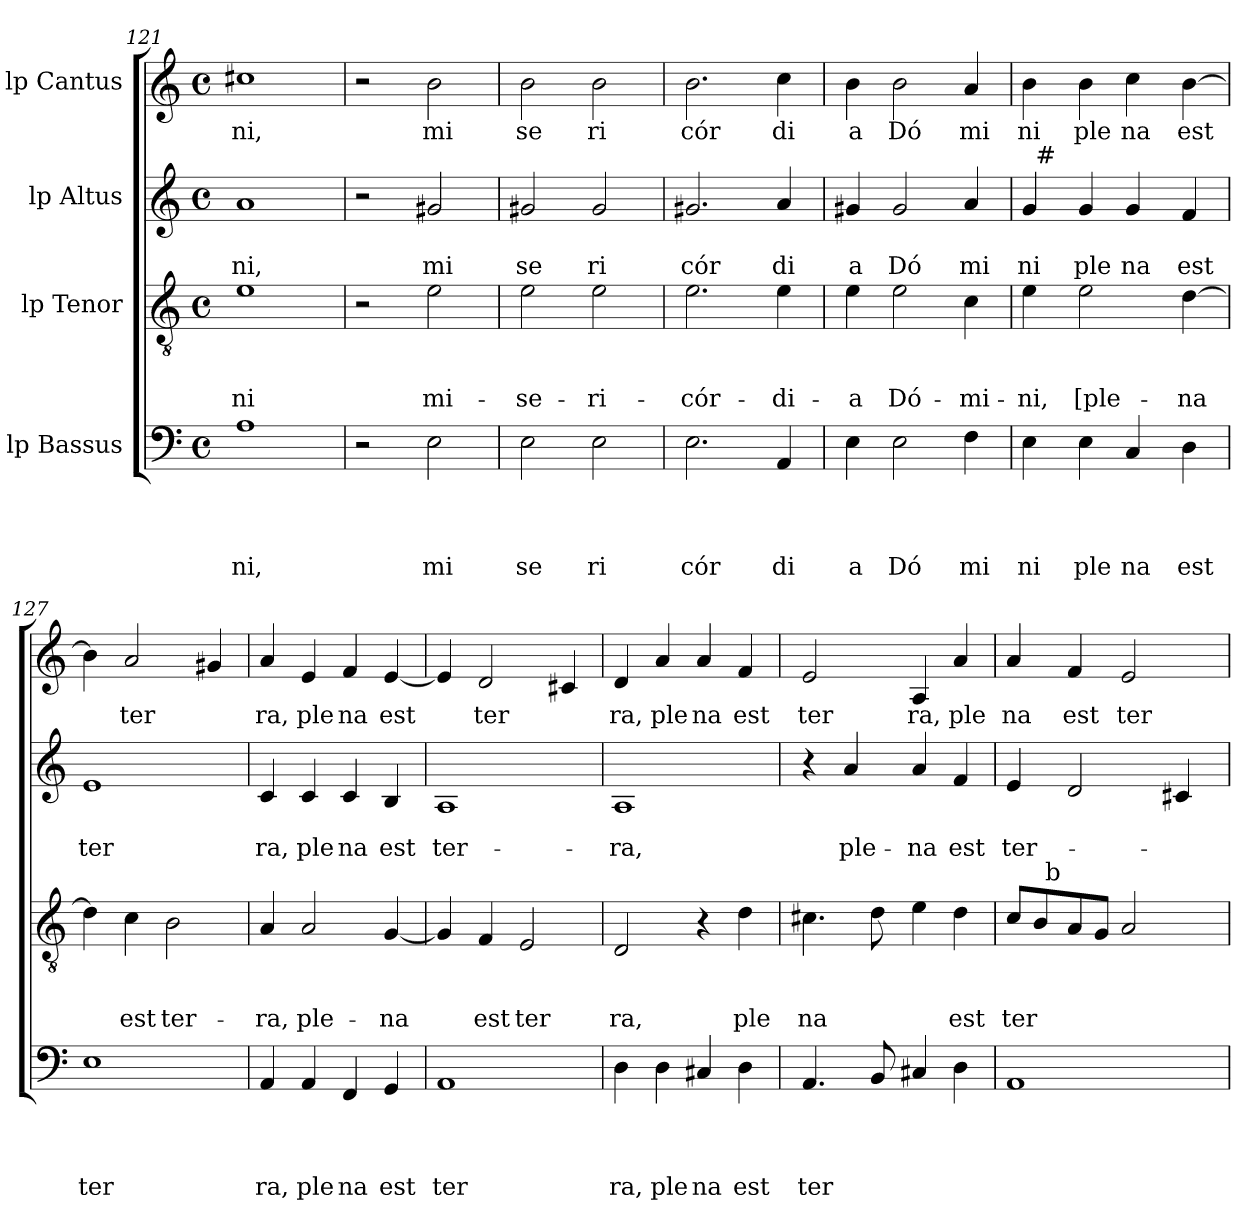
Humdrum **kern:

**kern	**text	**text	**text	**text	**kern	**text	**text	**text	**kern	**text	**text	**kern	**text
*part4	*part4	*part4	*part4	*part4	*part3	*part3	*part3	*part3	*part2	*part2	*part2	*part1	*part1
*staff4	*staff4	*staff4	*staff4	*staff4	*staff3	*staff3	*staff3	*staff3	*staff2	*staff2	*staff2	*staff1	*staff1
*I"lp Bassus	*	*	*	*	*I"lp Tenor	*	*	*	*I"lp Altus	*	*	*I"lp Cantus	*
*clefF4	*	*	*	*	*clefGv2	*	*	*	*clefG2	*	*	*clefG2	*
*k[]	*	*	*	*	*k[]	*	*	*	*k[]	*	*	*k[]	*
*C:	*	*	*	*	*C:	*	*	*	*C:	*	*	*C:	*
*M4/4	*	*	*	*	*M4/4	*	*	*	*M4/4	*	*	*M4/4	*
*met(c)	*	*	*	*	*met(c)	*	*	*	*met(c)	*	*	*met(c)	*
=121	=121	=121	=121	=121	=121	=121	=121	=121	=121	=121	=121	=121	=121
!	!	!	!	!LO:LY:b	!	!	!	!LO:LY:b	!	!	!LO:LY:b	!	!LO:LY:b
1A	.	.	.	ni,	1e	.	.	-ni	1a	.	ni,	1cc#X	ni,
=122	=122	=122	=122	=122	=122	=122	=122	=122	=122	=122	=122	=122	=122
2r	.	.	.	.	2r	.	.	.	2r	.	.	2r	.
!	!	!	!	!LO:LY:b	!	!	!	!LO:LY:b	!	!	!LO:LY:b	!	!LO:LY:b
2E\	.	.	.	mi	2e\	.	.	mi-	2g#X/	.	mi	2b\	mi
=123	=123	=123	=123	=123	=123	=123	=123	=123	=123	=123	=123	=123	=123
!	!	!	!	!LO:LY:b	!	!	!	!LO:LY:b	!	!	!LO:LY:b	!	!LO:LY:b
2E\	.	.	.	se	2e\	.	.	-se-	2g#X/	.	se	2b\	se
!	!	!	!	!LO:LY:b	!	!	!	!LO:LY:b	!	!	!LO:LY:b	!	!LO:LY:b
2E\	.	.	.	ri	2e\	.	.	-ri-	2g#/	.	ri	2b\	ri
=124	=124	=124	=124	=124	=124	=124	=124	=124	=124	=124	=124	=124	=124
!	!	!	!	!LO:LY:b	!	!	!	!LO:LY:b	!	!	!LO:LY:b	!	!LO:LY:b
2.E\	.	.	.	cór	2.e\	.	.	-cór-	2.g#X/	.	cór	2.b\	cór
!	!	!	!	!LO:LY:b	!	!	!	!LO:LY:b	!	!	!LO:LY:b	!	!LO:LY:b
4AA/	.	.	.	di	4e\	.	.	-di-	4a/	.	di	4cc\	di
=125	=125	=125	=125	=125	=125	=125	=125	=125	=125	=125	=125	=125	=125
!	!	!	!	!LO:LY:b	!	!	!	!LO:LY:b	!	!	!LO:LY:b	!	!LO:LY:b
4E\	.	.	.	a	4e\	.	.	-a	4g#X/	.	a	4b\	a
!	!	!	!	!LO:LY:b	!	!	!	!LO:LY:b	!	!	!LO:LY:b	!	!LO:LY:b
2E\	.	.	.	Dó	2e\	.	.	Dó-	2g#/	.	Dó	2b\	Dó
!	!	!	!	!LO:LY:b	!	!	!	!LO:LY:b	!	!	!LO:LY:b	!	!LO:LY:b
4F\	.	.	.	mi	4c\	.	.	-mi-	4a/	.	mi	4a/	mi
=126	=126	=126	=126	=126	=126	=126	=126	=126	=126	=126	=126	=126	=126
!	!	!	!	!LO:LY:b	!	!	!	!LO:LY:b	!	!	!LO:LY:b	!	!LO:LY:b
*	*	*	*	*	*	*	*	*	*^	*	*	*	*
4E\	.	.	.	ni	4e\	.	.	-ni,	4g/	32ryy	.	ni	4b\	ni
!	!	!	!	!	!	!	!	!	!	!LO:TX:a:t=#	!	!	!	!
.	.	.	.	.	.	.	.	.	.	2ryy	.	.	.	.
!	!	!	!	!LO:LY:b	!	!	!	!LO:LY:b	!	!	!	!LO:LY:b	!	!LO:LY:b
4E\	.	.	.	ple	2e\	.	.	[ple-	4g/	.	.	ple	4b\	ple
!	!	!	!	!LO:LY:b	!	!	!	!	!	!	!	!LO:LY:b	!	!LO:LY:b
4C/	.	.	.	na	.	.	.	.	4g/	.	.	na	4cc\	na
.	.	.	.	.	.	.	.	.	.	4...ryy	.	.	.	.
!	!	!	!	!LO:LY:b	!	!	!	!LO:LY:b	!	!	!	!LO:LY:b	!	!LO:LY:b
4D\	.	.	.	est	[>4d\	.	.	-na	4f/	.	.	est	[>4b\	est
=127	=127	=127	=127	=127	=127	=127	=127	=127	=127	=127	=127	=127	=127	=127
!	!	!	!	!LO:LY:b	!	!	!	!	!	!	!	!LO:LY:b	!	!
*	*	*	*	*	*	*	*	*	*v	*v	*	*	*	*
1E	.	.	.	ter	4d\]	.	.	.	1e	.	ter	4b\]	.
!	!	!	!	!	!	!	!	!LO:LY:b	!	!	!	!	!LO:LY:b
.	.	.	.	.	4c\	.	.	est	.	.	.	2a/	ter
!	!	!	!	!	!	!	!	!LO:LY:b	!	!	!	!	!
.	.	.	.	.	2B\	.	.	ter-	.	.	.	.	.
.	.	.	.	.	.	.	.	.	.	.	.	4g#X/	.
=128	=128	=128	=128	=128	=128	=128	=128	=128	=128	=128	=128	=128	=128
!	!	!	!	!LO:LY:b	!	!	!	!LO:LY:b	!	!	!LO:LY:b	!	!LO:LY:b
4AA/	.	.	.	ra,	4A/	.	.	-ra,	4c/	.	ra,	4a/	ra,
!	!	!	!	!LO:LY:b	!	!	!	!LO:LY:b	!	!	!LO:LY:b	!	!LO:LY:b
4AA/	.	.	.	ple	2A/	.	.	ple-	4c/	.	ple	4e/	ple
!	!	!	!	!LO:LY:b	!	!	!	!	!	!	!LO:LY:b	!	!LO:LY:b
4FF/	.	.	.	na	.	.	.	.	4c/	.	na	4f/	na
!	!	!	!	!LO:LY:b	!	!	!	!LO:LY:b	!	!	!LO:LY:b	!	!LO:LY:b
4GG/	.	.	.	est	[<4G/	.	.	-na	4B/	.	est	[<4e/	est
!!LO:LB:g=z
=129	=129	=129	=129	=129	=129	=129	=129	=129	=129	=129	=129	=129	=129
!	!	!	!	!LO:LY:b	!	!	!	!	!	!	!LO:LY:b	!	!
1AA	.	.	.	ter	4G/]	.	.	.	1A	.	ter-	4e/]	.
!	!	!	!	!	!	!	!	!LO:LY:b	!	!	!	!	!LO:LY:b
.	.	.	.	.	4F/	.	.	est	.	.	.	2d/	ter
!	!	!	!	!	!	!	!	!LO:LY:b	!	!	!	!	!
.	.	.	.	.	2E/	.	.	ter	.	.	.	.	.
.	.	.	.	.	.	.	.	.	.	.	.	4c#X/	.
=130	=130	=130	=130	=130	=130	=130	=130	=130	=130	=130	=130	=130	=130
!	!	!	!	!LO:LY:b	!	!	!	!LO:LY:b	!	!	!LO:LY:b	!	!LO:LY:b
4D\	.	.	.	ra,	2D/	.	.	ra,	1A	.	-ra,	4d/	ra,
!	!	!	!	!LO:LY:b	!	!	!	!	!	!	!	!	!LO:LY:b
4D\	.	.	.	ple	.	.	.	.	.	.	.	4a/	ple
!	!	!	!	!LO:LY:b	!	!	!	!	!	!	!	!	!LO:LY:b
4C#X/	.	.	.	na	4r	.	.	.	.	.	.	4a/	na
!	!	!	!	!LO:LY:b	!	!	!	!LO:LY:b	!	!	!	!	!LO:LY:b
4D\	.	.	.	est	4d\	.	.	ple	.	.	.	4f/	est
=131	=131	=131	=131	=131	=131	=131	=131	=131	=131	=131	=131	=131	=131
!	!	!	!	!LO:LY:b	!	!	!	!LO:LY:b	!	!	!	!	!LO:LY:b
4.AA/	.	.	.	ter	4.c#X\	.	.	na	4r	.	.	2e/	ter
!	!	!	!	!	!	!	!	!	!	!	!LO:LY:b	!	!
.	.	.	.	.	.	.	.	.	4a/	.	ple-	.	.
8BB/	.	.	.	.	8d\	.	.	.	.	.	.	.	.
!	!	!	!	!	!	!	!	!	!	!	!LO:LY:b	!	!LO:LY:b
4C#X/	.	.	.	.	4e\	.	.	.	4a/	.	-na	4A/	ra,
!	!	!	!	!	!	!	!	!LO:LY:b	!	!	!LO:LY:b	!	!LO:LY:b
4D\	.	.	.	.	4d\	.	.	est	4f/	.	est	4a/	ple
=132	=132	=132	=132	=132	=132	=132	=132	=132	=132	=132	=132	=132	=132
!	!	!	!	!	!	!	!	!LO:LY:b	!	!	!LO:LY:b	!	!LO:LY:b
*	*	*	*	*	*^	*	*	*	*	*	*	*	*
1AA	.	.	.	.	8c/L	8ryy	.	.	ter	4e/	.	ter-	4a/	na
.	.	.	.	.	8B/	32ryy	.	.	.	.	.	.	.	.
!	!	!	!	!	!	!LO:TX:a:t=b	!	!	!	!	!	!	!	!
.	.	.	.	.	.	2ryy	.	.	.	.	.	.	.	.
!	!	!	!	!	!	!	!	!	!	!	!	!	!	!LO:LY:b
.	.	.	.	.	8A/	.	.	.	.	2d/	.	.	4f/	est
.	.	.	.	.	8G/J	.	.	.	.	.	.	.	.	.
!	!	!	!	!	!	!	!	!	!	!	!	!	!	!LO:LY:b
.	.	.	.	.	2A/	.	.	.	.	.	.	.	2e/	ter
.	.	.	.	.	.	4ryy	.	.	.	.	.	.	.	.
.	.	.	.	.	.	.	.	.	.	4c#X/	.	.	.	.
.	.	.	.	.	.	16.ryy	.	.	.	.	.	.	.	.
*	*	*	*	*	*v	*v	*	*	*	*	*	*	*	*
=	=	=	=	=	=	=	=	=	=	=	=	=	=
*-	*-	*-	*-	*-	*-	*-	*-	*-	*-	*-	*-	*-	*-
